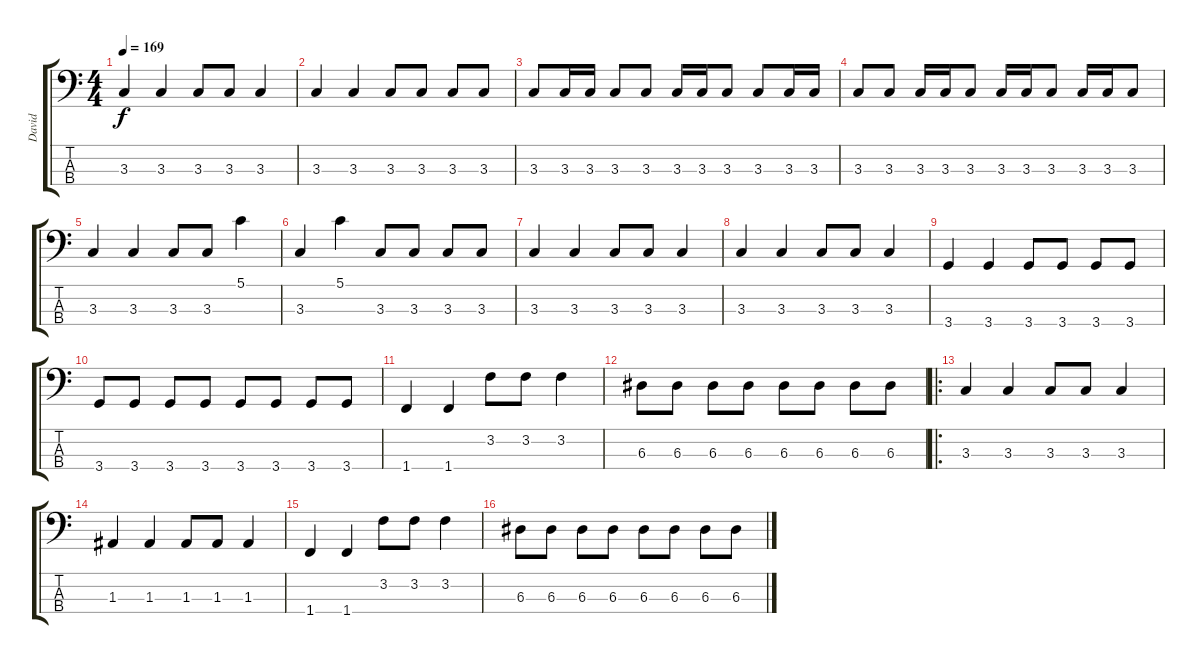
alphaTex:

\track ("David" "David") {instrument electricbasspick}
\staff {score tabs}
\tuning (G2 D2 A1 E1) {hide}
\ts (4 4)
\tempo 169
\clef f4
\ks c
3.3.4{dy f} 3.3.4 3.3.8 3.3.8 3.3.4 |
3.3.4 3.3.4 3.3.8 3.3.8 3.3.8 3.3.8 |
3.3.8 3.3.16 3.3.16 3.3.8 3.3.8 3.3.16 3.3.16 3.3.8 3.3.8 3.3.16 3.3.16 |
3.3.8 3.3.8 3.3.16 3.3.16 3.3.8 3.3.16 3.3.16 3.3.8 3.3.16 3.3.16 3.3.8 |
3.3.4 3.3.4 3.3.8 3.3.8 5.1.4 |
3.3.4 5.1.4 3.3.8 3.3.8 3.3.8 3.3.8 |
3.3.4 3.3.4 3.3.8 3.3.8 3.3.4 |
3.3.4 3.3.4 3.3.8 3.3.8 3.3.4 |
3.4.4 3.4.4 3.4.8 3.4.8 3.4.8 3.4.8 |
3.4.8 3.4.8 3.4.8 3.4.8 3.4.8 3.4.8 3.4.8 3.4.8 |
1.4.4 1.4.4 3.2.8 3.2.8 3.2.4 |
6.3.8 6.3.8 6.3.8 6.3.8 6.3.8 6.3.8 6.3.8 6.3.8 |
\ro
3.3.4 3.3.4 3.3.8 3.3.8 3.3.4 |
1.3.4 1.3.4 1.3.8 1.3.8 1.3.4 |
1.4.4 1.4.4 3.2.8 3.2.8 3.2.4 |
6.3.8 6.3.8 6.3.8 6.3.8 6.3.8 6.3.8 6.3.8 6.3.8
